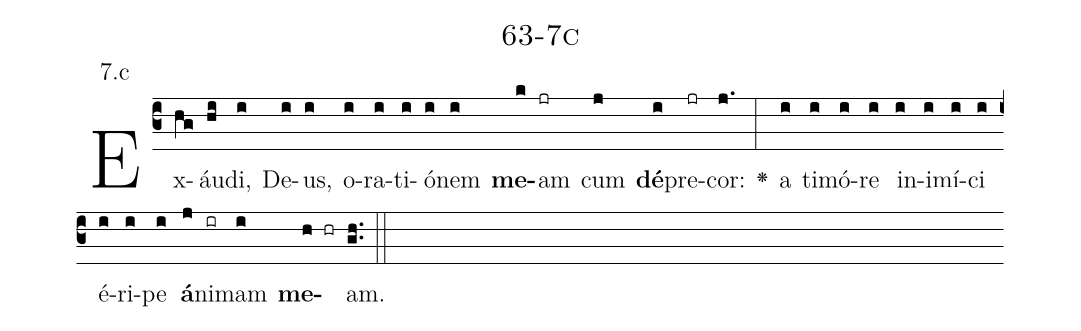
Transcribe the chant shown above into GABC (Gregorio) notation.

name: 63-7c;
annotation: 7.c;
%%
(c3)Ex(hg)áu(hi)di,(i) De(i)us,(i) o(i)ra(i)ti(i)ó(i)nem(i) <b>me</b>(k)am(jr) cum(j) <b>dé</b>(i)pre(jr)cor:(j.) <v>\greheightstar</v>(:) a(i) ti(i)mó(i)re(i) in(i)i(i)mí(i)ci(i) é(i)ri(i)pe(i) <b>á</b>(j)ni(ir)mam(i) <b>me</b>(h hr)am.(gh..) (::)


%E(i) u(i) o(j) u(i) a(h) e.(gh..) (::)
